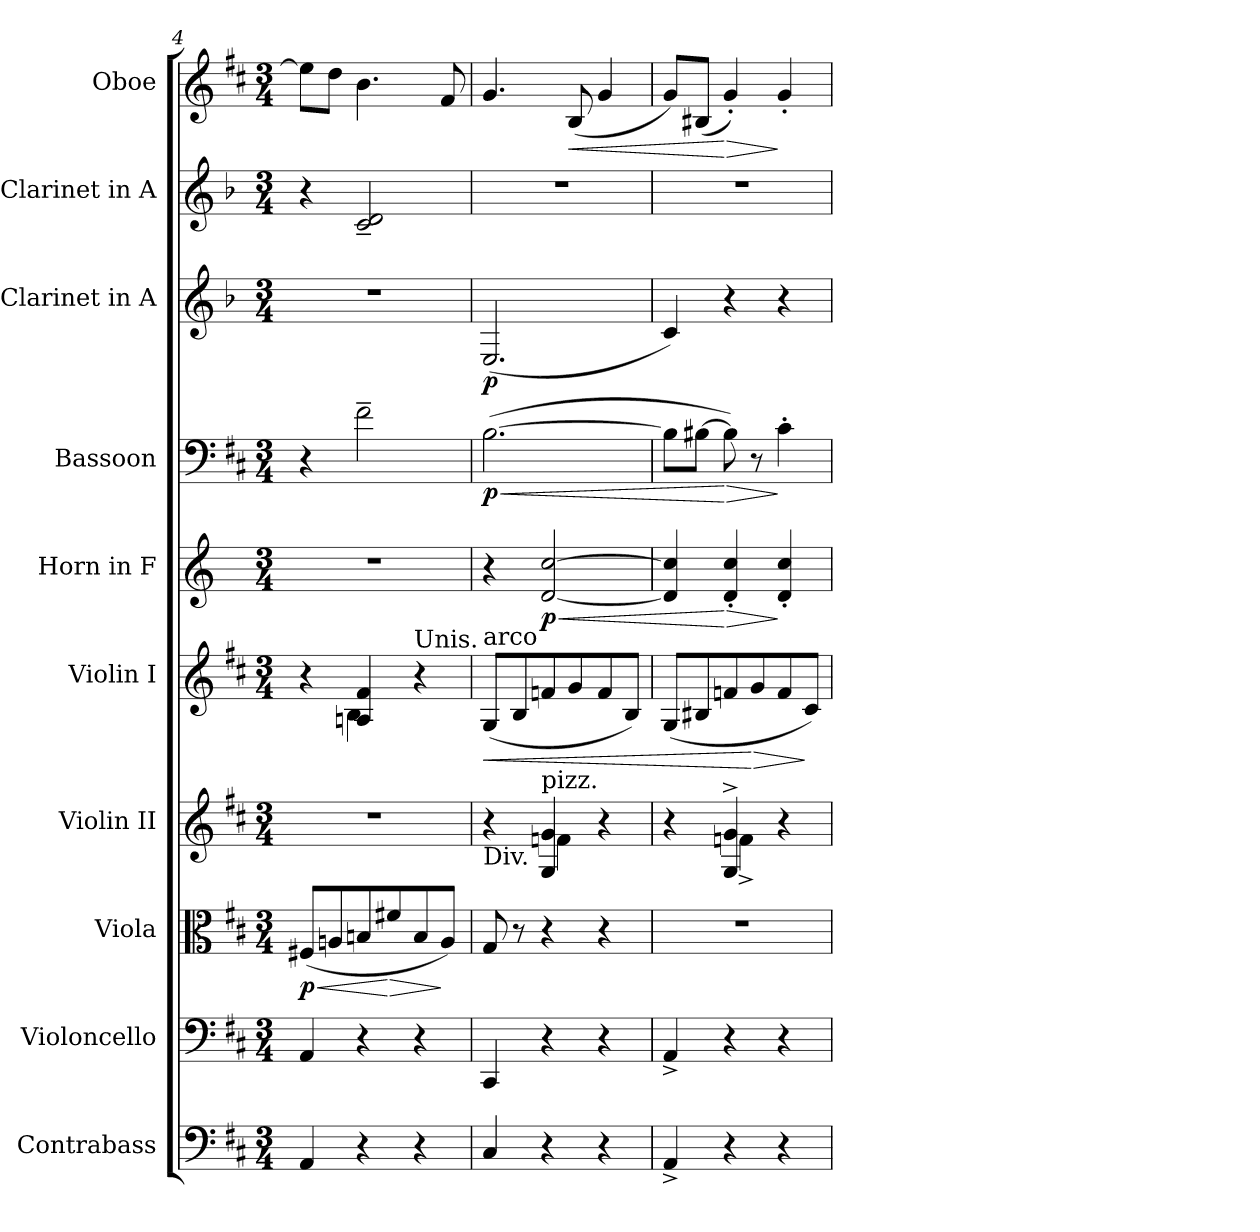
**kern	**kern	**kern	**dynam	**kern	**kern	**dynam	**kern	**dynam	**kern	**dynam	**kern	**dynam	**kern	**kern	**dynam
*part10	*part9	*part8	*part8	*part7	*part6	*part6	*part5	*part5	*part4	*part4	*part3	*part3	*part2	*part1	*part1
*staff10	*staff9	*staff8	*staff8	*staff7	*staff6	*staff6	*staff5	*staff5	*staff4	*staff4	*staff3	*staff3	*staff2	*staff1	*staff1
*I"Contrabass	*I"Violoncello	*I"Viola	*	*I"Violin II	*I"Violin I	*	*I"Horn in F	*	*I"Bassoon	*	*I"Clarinet in A	*	*I"Clarinet in A	*I"Oboe	*
*I'Cb.	*I'Vc.	*I'Vla.	*	*I'Vln. II	*I'Vln. I	*	*I'Hn.	*	*I'Bsn.	*	*I'Cl.	*	*I'Cl.	*I'Ob.	*
*clefF4	*clefF4	*clefC3	*	*clefG2	*clefG2	*	*clefG2	*	*clefF4	*	*clefG2	*	*clefG2	*clefG2	*
*	*	*	*	*	*	*	*ITrd4c7	*	*	*	*ITrd2c3	*	*ITrd2c3	*	*
*k[f#c#]	*k[f#c#]	*k[f#c#]	*	*k[f#c#]	*k[f#c#]	*	*k[b-]	*	*k[f#c#]	*	*k[f#c#]	*	*k[f#c#]	*k[f#c#]	*
*D:	*D:	*D:	*	*D:	*D:	*	*F:	*	*D:	*	*D:	*	*D:	*D:	*
*M3/4	*M3/4	*M3/4	*	*M3/4	*M3/4	*	*M3/4	*	*M3/4	*	*M3/4	*	*M3/4	*M3/4	*
=4	=4	=4	=4	=4	=4	=4	=4	=4	=4	=4	=4	=4	=4	=4	=4
!	!	!	!LO:HP:b	!	!	!	!	!	!	!	!	!	!	!	!
*	*	*	*	*	*^	*	*	*	*	*	*	*	*	*	*
4AA	4AA	(8F#XL	< p	4%3r	4r	4ryy	.	4%3r	.	4r	.	4%3r	.	4r	8eeL]	.
.	.	8An	.	.	.	.	.	.	.	.	.	.	.	.	8ddJ	.
4r	4r	8Bn	.	.	4An 4f#	4B	.	.	.	2f#~	.	.	.	2A~ 2B~	4.b	.
!	!	!	!LO:HP:n=1:b	!	!	!	!	!	!	!	!	!	!	!	!	!
.	.	8f#X	[ >	.	.	.	.	.	.	.	.	.	.	.	.	.
!	!	!	!	!	!LO:TX:a:t=Unis.	!	!	!	!	!	!	!	!	!	!	!
4r	4r	8B	.	.	4r	4ryy	.	.	.	.	.	.	.	.	.	.
.	.	8AJ)	]	.	.	.	.	.	.	.	.	.	.	.	8f#	.
*	*	*	*	*	*v	*v	*	*	*	*	*	*	*	*	*	*
=5	=5	=5	=5	=5	=5	=5	=5	=5	=5	=5	=5	=5	=5	=5	=5
*	*	*	*	*^	*	*	*	*	*	*	*	*	*	*	*
!	!	!	!	!	!	!LO:TX:a:t=arco	!	!	!	!	!	!	!	!	!	!
!	!	!	!	!LO:TX:b:t=Div.	!	!	!	!	!	!	!	!	!	!	!	!
!	!	!	!	!	!	!	!LO:HP:b	!	!	!	!LO:HP:b	!	!	!	!	!
4C#	4CC#	8G	.	4r	4ryy	(8GL	<	4r	.	([2.B	< p	(2.C#	p	4%3r	4.g	.
.	.	8r	.	.	.	8B	.	.	.	.	.	.	.	.	.	.
!	!	!	!	!LO:TX:a:t=pizz.	!	!	!	!	!	!	!	!	!	!	!	!
!	!	!	!	!	!	!	!	!	!LO:HP:b	!	!	!	!	!	!	!
4r	4r	4r	.	4G 4g	4fn	8fn	.	[2G [2f	< p	.	.	.	.	.	.	.
!	!	!	!	!	!	!	!	!	!	!	!	!	!	!	!	!LO:HP:b
.	.	.	.	.	.	8g	.	.	.	.	.	.	.	.	(8B	<
4r	4r	4r	.	4r	4ryy	8f	.	.	.	.	.	.	.	.	4g	.
.	.	.	.	.	.	8BJ)	.	.	.	.	.	.	.	.	.	.
=6	=6	=6	=6	=6	=6	=6	=6	=6	=6	=6	=6	=6	=6	=6	=6	=6
4AA^	4AA^	4%3r	.	4r	4ryy	(8GL	.	4G] 4f]	.	8BL]	.	4A)	.	4%3r	8gL)	.
.	.	.	.	.	.	8B#X	.	.	.	[8B#XJ	.	.	.	.	(8B#XJ	.
!	!	!	!	!	!	!	!	!	!LO:HP:n=1:b	!	!LO:HP:n=1:b	!	!	!	!	!LO:HP:n=1:b
4r	4r	.	.	4G^ 4g^	4fn^	8fn	.	4G' 4f'	[ >	8B#])	[ >	4r	.	.	4g')	[ >
!	!	!	!	!	!	!	!LO:HP:n=1:b	!	!	!	!	!	!	!	!	!
.	.	.	.	.	.	8g	[ >	.	.	8r	.	.	.	.	.	.
4r	4r	.	.	4r	4ryy	8f	.	4G' 4f'	]	4c#'	]	4r	.	.	4g'	]
.	.	.	.	.	.	8c#J)	]	.	.	.	.	.	.	.	.	.
*	*	*	*	*v	*v	*	*	*	*	*	*	*	*	*	*	*
=	=	=	=	=	=	=	=	=	=	=	=	=	=	=	=
*-	*-	*-	*-	*-	*-	*-	*-	*-	*-	*-	*-	*-	*-	*-	*-
